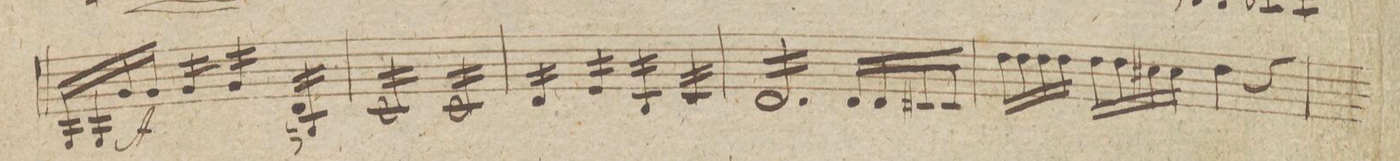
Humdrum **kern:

**kern	**dynam
*I"Violino 2do	*
*clefG2	*
*k[]	*
*met(c|)	*
*M2/2	*
16G/LL	.
16G/	.
16g/	ff
16g/JJ	.
*tremolo	*
16g/LL	.
16g/	.
16g/	.
16g/JJ	.
16g/LL	.
16g/	.
16g/	.
16g/JJ	.
16dLL 16Bn/	.
16d 16B/	.
16d 16B/	.
16dJJ 16B/	.
=67	=67
16c/LL	.
16c/	.
16c/	.
16c/	.
16c/	.
16c/	.
16c/	.
16c/JJ	.
16c/LL	.
16c/	.
16c/	.
16c/	.
16c/	.
16c/	.
16c/	.
16c/JJ	.
=68	=68
16d/LL	.
16d/	.
16d/	.
16d/JJ	.
16e/LL	.
16e/	.
16e/	.
16e/JJ	.
16B/LL	.
16B/	.
16B/	.
16B/JJ	.
16c/LL	.
16c/	.
16c/	.
16c/JJ	.
=69	=69
16d/LL	.
16d/	.
16d/	.
16d/	.
16d/	.
16d/	.
16d/	.
16d/	.
16d/	.
16d/	.
16d/	.
16d/JJ	.
*Xtremolo	*
16d/LL	.
16d/	.
16c#X/	.
16c#/JJ	.
=70	=70
16dd\LL	.
16dd\	.
16dd\	.
16dd\JJ	.
16dd\LL	.
16dd\	.
16cc#X\	.
16cc#\JJ	.
4dd\	.
4r	.
=71	=71
*-	*-
